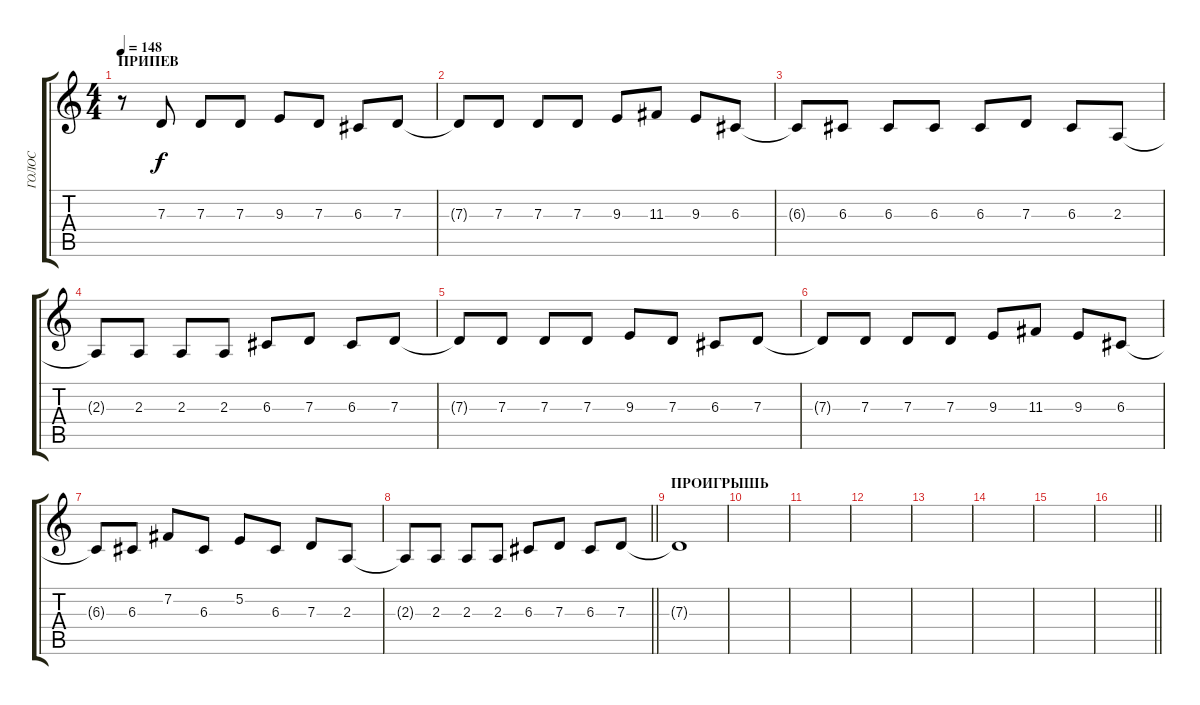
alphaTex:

\track ("ГОЛОС" "ГОЛОС") {instrument electricgrandpiano}
\staff {score tabs}
\tuning (E4 B3 G3 D3 A2 E2) {hide}
\ts (4 4)
\section ("" "ПРИПЕВ")
\tempo 148
\clef g2
\ks c
r.8{dy fff} 7.3.8{dy f} 7.3.8 7.3.8 9.3.8 7.3.8 6.3.8 7.3.8 |
7.3{t}.8 7.3.8 7.3.8 7.3.8 9.3.8 11.3.8 9.3.8 6.3.8 |
6.3{t}.8 6.3.8 6.3.8 6.3.8 6.3.8 7.3.8 6.3.8 2.3.8 |
2.3{t}.8 2.3.8 2.3.8 2.3.8 6.3.8 7.3.8 6.3.8 7.3.8 |
7.3{t}.8 7.3.8 7.3.8 7.3.8 9.3.8 7.3.8 6.3.8 7.3.8 |
7.3{t}.8 7.3.8 7.3.8 7.3.8 9.3.8 11.3.8 9.3.8 6.3.8 |
6.3{t}.8 6.3.8 7.2.8 6.3.8 5.2.8 6.3.8 7.3.8 2.3.8 |
\barLineRight lightlight
2.3{t}.8 2.3.8 2.3.8 2.3.8 6.3.8 7.3.8 6.3.8 7.3.8 |
\section ("" "ПРОИГРЫШЬ")
7.3{t}.1 |
|
|
|
|
|
|
\barLineRight lightlight
